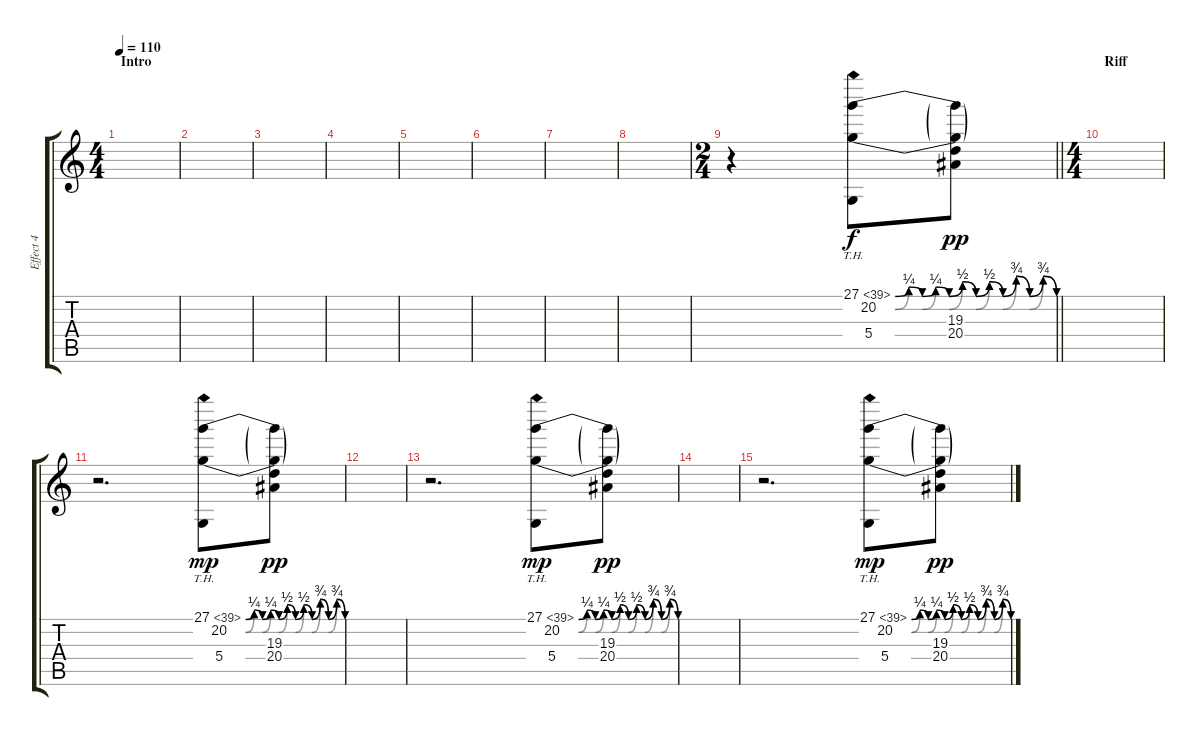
\track ("Effect 4" "Effect 4") {instrument churchorgan}
\staff {score tabs}
\tuning (E4 B3 G3 D3 A2 E2) {hide}
\ts (4 4)
\section ("" "Intro")
\tempo 110
\clef g2
\ks c
|
|
|
|
|
|
|
|
\ts (2 4)
\barLineRight lightlight
r.4 (27.1{be (custom 0 0 5 1 10 0 15 1 20 0 25 2 30 0 35 2 40 0 45 3 50 0 55 3 60 0) th 12} 20.2{be (custom 0 0 5 1 10 0 15 1 20 0 25 2 30 0 35 2 40 0 45 3 50 0 55 3 60 0)} 5.4).8 (27.1{t} 20.2{t} 19.3 20.4).8{dy pp} |
\ts (4 4)
\section ("" "Riff")
|
r.2{d} (27.1{be (custom 0 0 5 1 10 0 15 1 20 0 25 2 30 0 35 2 40 0 45 3 50 0 55 3 60 0) th 12} 20.2{be (custom 0 0 5 1 10 0 15 1 20 0 25 2 30 0 35 2 40 0 45 3 50 0 55 3 60 0)} 5.4).8{dy mp} (27.1{t} 20.2{t} 19.3 20.4).8{dy pp} |
|
r.2{d} (27.1{be (custom 0 0 5 1 10 0 15 1 20 0 25 2 30 0 35 2 40 0 45 3 50 0 55 3 60 0) th 12} 20.2{be (custom 0 0 5 1 10 0 15 1 20 0 25 2 30 0 35 2 40 0 45 3 50 0 55 3 60 0)} 5.4).8{dy mp} (27.1{t} 20.2{t} 19.3 20.4).8{dy pp} |
|
r.2{d} (27.1{be (custom 0 0 5 1 10 0 15 1 20 0 25 2 30 0 35 2 40 0 45 3 50 0 55 3 60 0) th 12} 20.2{be (custom 0 0 5 1 10 0 15 1 20 0 25 2 30 0 35 2 40 0 45 3 50 0 55 3 60 0)} 5.4).8{dy mp} (27.1{t} 20.2{t} 19.3 20.4).8{dy pp}
